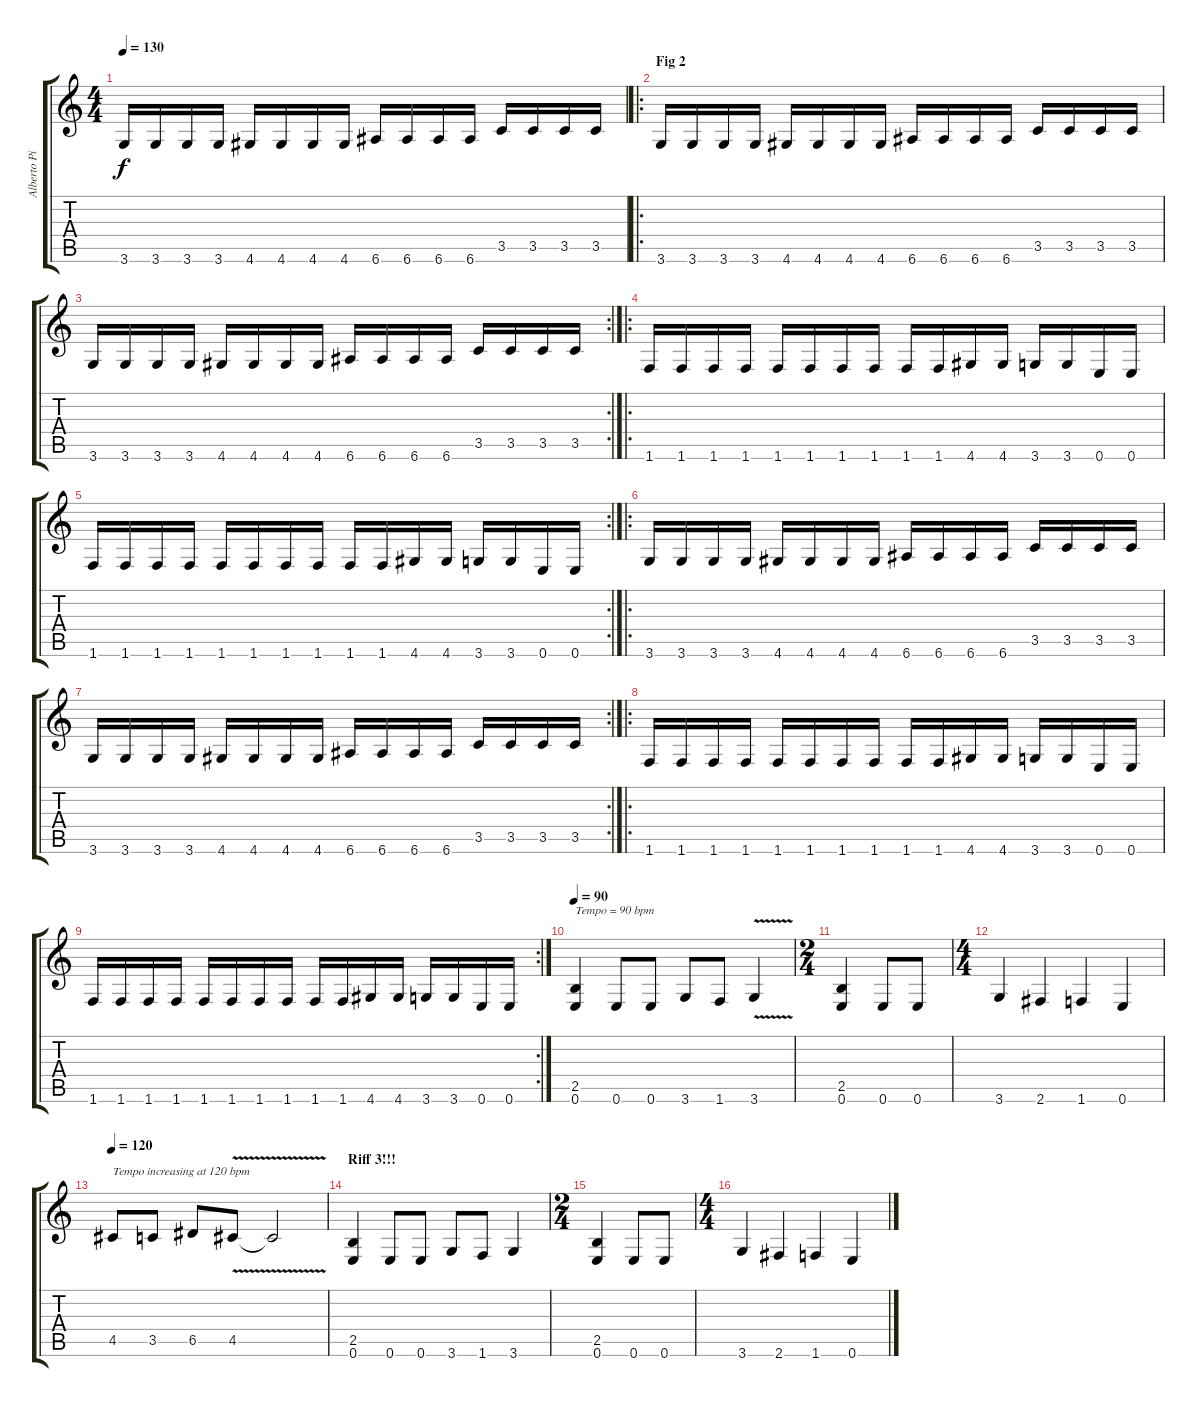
\track ("Alberto Pimentel" "Alberto Pi") {instrument distortionguitar}
\staff {score tabs}
\tuning (E4 B3 G3 D3 A2 E2) {hide}
\ts (4 4)
\tempo 130
\clef g2
\ks c
3.6.16{dy f} 3.6.16 3.6.16 3.6.16 4.6.16 4.6.16 4.6.16 4.6.16 6.6.16 6.6.16 6.6.16 6.6.16 3.5.16 3.5.16 3.5.16 3.5.16 |
\ro
\section ("" "Fig 2")
3.6.16 3.6.16 3.6.16 3.6.16 4.6.16 4.6.16 4.6.16 4.6.16 6.6.16 6.6.16 6.6.16 6.6.16 3.5.16 3.5.16 3.5.16 3.5.16 |
\rc 2
3.6.16 3.6.16 3.6.16 3.6.16 4.6.16 4.6.16 4.6.16 4.6.16 6.6.16 6.6.16 6.6.16 6.6.16 3.5.16 3.5.16 3.5.16 3.5.16 |
\ro
1.6.16 1.6.16 1.6.16 1.6.16 1.6.16 1.6.16 1.6.16 1.6.16 1.6.16 1.6.16 4.6.16 4.6.16 3.6.16 3.6.16 0.6.16 0.6.16 |
\rc 2
1.6.16 1.6.16 1.6.16 1.6.16 1.6.16 1.6.16 1.6.16 1.6.16 1.6.16 1.6.16 4.6.16 4.6.16 3.6.16 3.6.16 0.6.16 0.6.16 |
\ro
3.6.16 3.6.16 3.6.16 3.6.16 4.6.16 4.6.16 4.6.16 4.6.16 6.6.16 6.6.16 6.6.16 6.6.16 3.5.16 3.5.16 3.5.16 3.5.16 |
\rc 2
3.6.16 3.6.16 3.6.16 3.6.16 4.6.16 4.6.16 4.6.16 4.6.16 6.6.16 6.6.16 6.6.16 6.6.16 3.5.16 3.5.16 3.5.16 3.5.16 |
\ro
1.6.16 1.6.16 1.6.16 1.6.16 1.6.16 1.6.16 1.6.16 1.6.16 1.6.16 1.6.16 4.6.16 4.6.16 3.6.16 3.6.16 0.6.16 0.6.16 |
\rc 2
1.6.16 1.6.16 1.6.16 1.6.16 1.6.16 1.6.16 1.6.16 1.6.16 1.6.16 1.6.16 4.6.16 4.6.16 3.6.16 3.6.16 0.6.16 0.6.16 |
\tempo 90
(2.5 0.6).4{txt "Tempo = 90 bpm"} 0.6.8 0.6.8 3.6.8 1.6.8 3.6{v}.4 |
\ts (2 4)
(2.5 0.6).4 0.6.8 0.6.8 |
\ts (4 4)
3.6.4 2.6.4 1.6.4 0.6.4 |
\tempo 120
4.5.8{txt "Tempo increasing at 120 bpm"} 3.5.8 6.5.8 4.5{v}.8 4.5{t}.2 |
\section ("" "Riff 3!!!")
(2.5 0.6).4 0.6.8 0.6.8 3.6.8 1.6.8 3.6.4 |
\ts (2 4)
(2.5 0.6).4 0.6.8 0.6.8 |
\ts (4 4)
3.6.4 2.6.4 1.6.4 0.6.4
